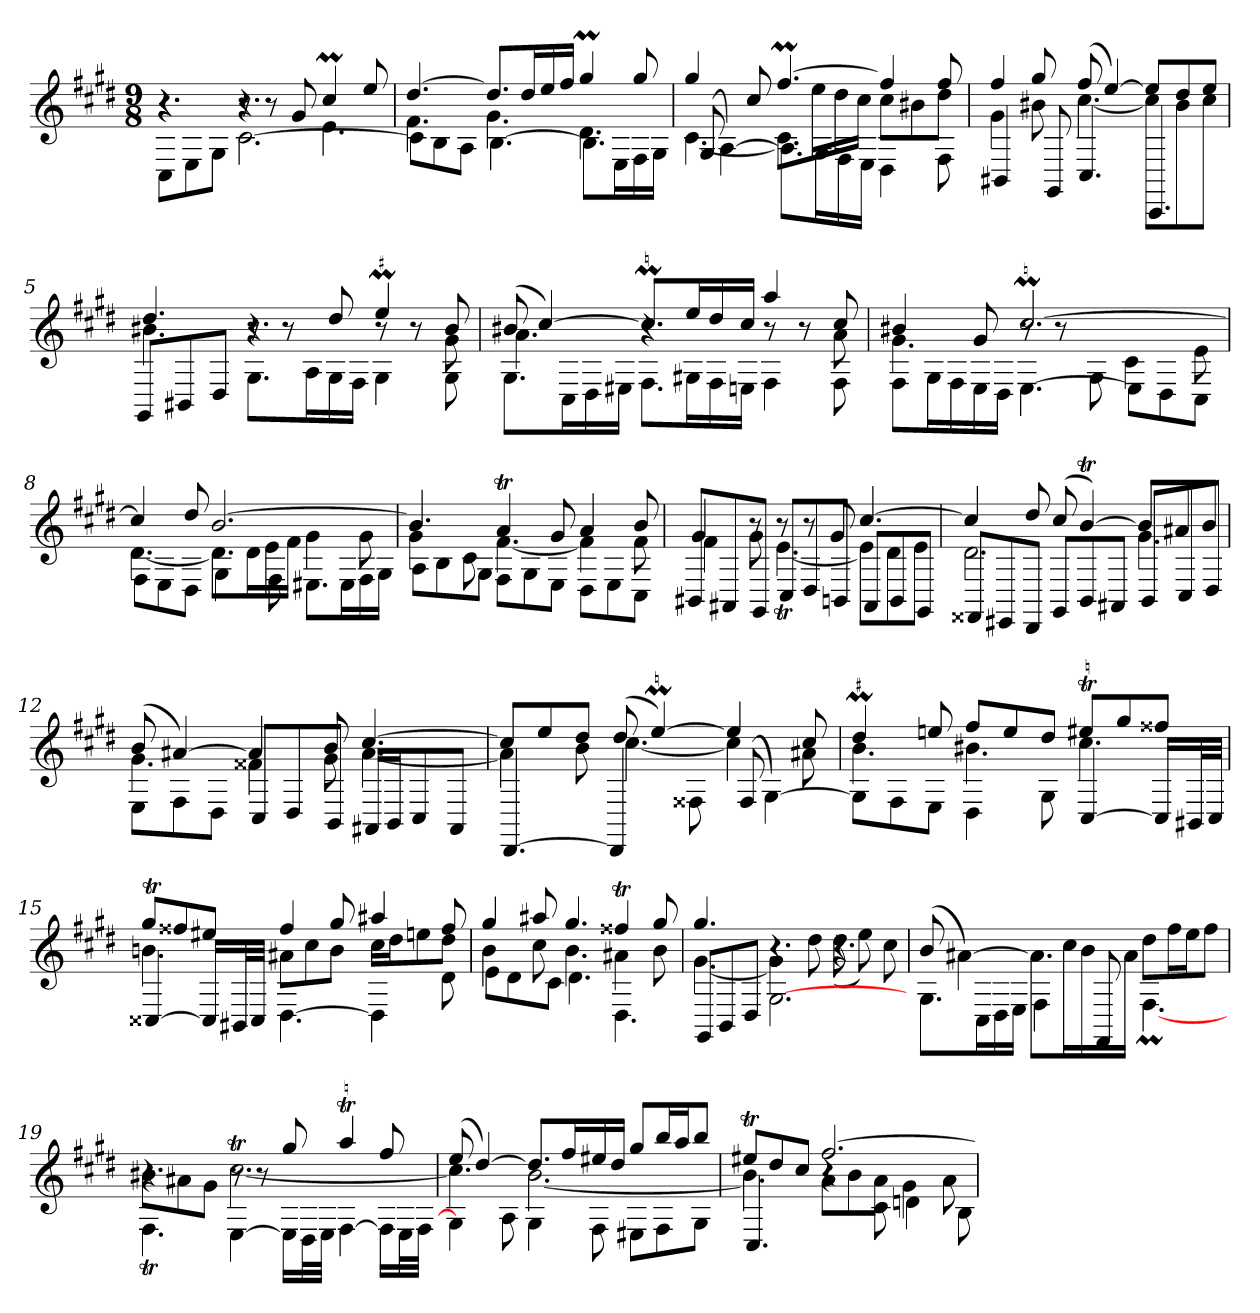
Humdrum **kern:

**kern
*part1
*staff1
*k[f#c#g#d#]
*c#:
*M9/8
=1
*^
*	*^
4.r	4.r	8C#\L
.	.	8E\
.	.	8G#\J
8r	4.r	[2.c#\
8r	.	.
8g#/	.	.
4cc#M/	4.e\	.
8ee/	.	.
=2	=2	=2
[4.dd#/	4.f#\	8c#\L]
.	.	8B\
.	.	8A\J
8.dd#/L]	4.g#\	[4.B\
16dd#/L	.	.
16ee/	.	.
16ff#/JJ	.	.
4gg#m/	4.d#\	8.B\L]
.	.	16E\L
8gg#/	.	16F#\
.	.	16G#\JJ
=3	=3	=3
4gg#/	[4.c#\	(8G#/
.	.	[4A\)
8cc#/	.	.
[4.ff#M/	8.c#\L]	8.A\L]
.	16ee\L	16G#\L
.	16dd#\	16F#\
.	16cc#\JJ	16E\JJ
4ff#/]	8cc#\L	4D#\
.	8b#X\	.
8ff#/	8dd#\J	8F#\
=4	=4	=4
4ff#/	4g#\	4BB#X/
8gg#/	8b#X\	8GG#/
(8ff#/	[4.cc#\	4.C#/
[4ee/)	.	.
8ee/L]	8cc#\L]	4.CC#/
8dd#/	8b#\	.
8ee/J	8cc#\J	.
=5	=5	=5
4.dd#/	4.b#X\	8GG#/L
.	.	8BB#X/
.	.	8D#/J
8r	4.r	8.G#\L
8r	.	.
.	.	16A\L
8dd#/	.	16G#\
.	.	16F#\JJ
!	!	!LO:MOR:acc=#
4ee/	8r	4G#M\
.	8r	.
8b#/	8g#\	8G#\
=6	=6	=6
(8b#X/	4.a\	8.G#\L
[4cc#/)	.	.
.	.	16C#\L
.	.	16D#\
.	.	16E#X\JJ
8.cc#/L]	4.r	8.F#m\L
16ee/L	.	16G#X\L
16dd#/	.	16F#\
16cc#/JJ	.	16En\JJ
4aa/	8r	4F#\
.	8r	.
8cc#/	8a\	8F#\
=7	=7	=7
4b#X/	4.g#\	8F#\L
.	.	16G#\L
.	.	16F#\
8g#/	.	16E\
.	.	16D#\JJ
[2.cc#m/	8r	[4.E\
.	8r	.
.	8G#\	.
.	4c#\	8E\L]
.	.	8D#\
.	8e\	8C#\J
=8	=8	=8
4cc#/]	[4.d#\	8F#\L
.	.	8E\
8dd#/	.	8D#\J
[2.b/	8.d#\L]	4G#\
.	16d#\L	.
.	16e\	8F#\
.	16f#\JJ	.
.	4g#\	8.E#X\L
.	.	16E#\L
.	8g#\	16F#\
.	.	16G#\JJ
=9	=9	=9
4.b/]	4g#\	8A\L
.	.	8B\
.	8c#\	8G#\J
4aT/	[4.f#\	8F#\L
.	.	8G#\
8g#/	.	8E\J
4a/	4f#\]	8D#\L
.	.	8E\
8b/	8f#\	8C#\J
=10	=10	=10
4g#/	4f#\	8BB#X/L
.	.	8AA#X/
8r	8g#\	8GG#/J
8r	[4.eT\	8C#/L
8r	.	8D#/
8g#/	.	8BBn/J
[4.cc#/	8e\L]	8AA#/L
.	8d#\	8BB/
.	8e\J	8GG#/J
=11	=11	=11
4cc#/]	2.d#\	8FF##X/L
.	.	8EE#X/
8dd#/	.	8DD#/J
(8cc#/	.	8GG#/L
[4bT/)	.	8BB/
.	.	8AA#X/J
8b/L]	4.g#\	8BB/L
8a#X/	.	8C#/
8b/J	.	8D#/J
=12	=12	=12
(8b/	4.g#\	8E\L
[4a#X/)	.	8F#\
.	.	8D#\J
4a#/]	4f##X\	8C#/L
.	.	8D#/
8b/	8g#\	8BB/J
[4.cc#/	[4.a#\	16AA#X/LL
.	.	16BB/J
.	.	8C#/
.	.	8AA#/J
=13	=13	=13
8cc#/L]	4a#\]	[4.DD#/
8ee/	.	.
8dd#/J	8b\	.
(8dd#/	[4.cc#\	4DD#/]
[4eem/)	.	.
.	.	8F##X\
4ee/]	4cc#\]	(8F##/
.	.	[4G#\)
8cc#/	8a#X\	.
=14	=14	=14
!LO:MOR:acc=#	!	!
4dd#M/	4.b\	8G#\L]
.	.	8F#\
8een/	.	8E\J
8ff#/L	4.b#X\	4D#\
8ee/	.	.
8dd#/J	.	8G#\
8ee#X/L	4.cc#\	[4C#t/
8gg#/	.	.
8ff##X/J	.	16C#/LL]
.	.	32BB#X/L
.	.	32C#/JJJ
=15	=15	=15
8gg#/L	4.bn\	[4C##Xt/
8ff##X/	.	.
8ee#X/J	.	16C##/LL]
.	.	32BB#X/L
.	.	32C##/JJJ
4ff##/	8a#X\L	[4.D#\
.	8cc#\	.
8gg#/	8b\J	.
4aa#X/	16cc#\LL	4D#\]
.	16dd#\J	.
.	8een\	.
8ff##/	8dd#\J	8d#\
=16	=16	=16
4gg#/	4b\	8e\L
.	.	8d#\
8aa#X/	8cc#\	8c#\J
4.gg#/	4.b\	4.d#\
4ff##Xt/	4a#X\	4.D#\
8gg#/	8b\	.
=17	=17	=17
4.gg#/	[4.g#\	8GG#/L
.	.	8BB/
.	.	8D#/J
4.r	4g#\]	[2.G#\
.	8dd#\	.
4.r	(8dd#\	.
.	8ee\)	.
.	8cc#\	.
*	*v	*v
=18	=18
(8b/	8.G#\L
[4a#X\)	.
.	16C#\L
.	16D#\
.	16E\JJ
8.a#\L]	4F#\
16cc#\L	.
16b\	8FF#/
16a#\JJ	.
8dd#\L	[4.F#M\
16ff#\L	.
16ee\J	.
8ff#\J	.
=19	=19
*	*^
4.r	8b#Xt\L	4.F#\
.	8a#X\	.
.	8g#\J	.
8r	[2.cc#\	[4ET\
8r	.	.
8gg#/	.	16E\LL]
.	.	32D#\L
.	.	32E\JJJ
4aa/	.	[4F#t\
8ff#/	.	16F#\LL]
.	.	32E\L
.	.	32F#\JJJ
=20	=20	=20
(8ee/	4.cc#\]	4G#\]
[4dd#/)	.	.
.	.	8A\
8.dd#/L]	[2.b\	4G#\
16ff#/L	.	.
16ee#X/	.	8F#\
16dd#/JJ	.	.
8gg#/L	.	8E#X\L
16bb/L	.	8F#\
16aa/J	.	.
8bb/J	.	8G#\J
=21	=21	=21
8ee#Xt/L	4.b\]	4.C#/
8dd#/	.	.
8cc#/J	.	.
[2.ff#/	8a\L	4r
.	8b\	.
.	8a\J	8c#\
.	4g#\	4dn\
.	8a\	8B\
*v	*v	*v
=
*-
